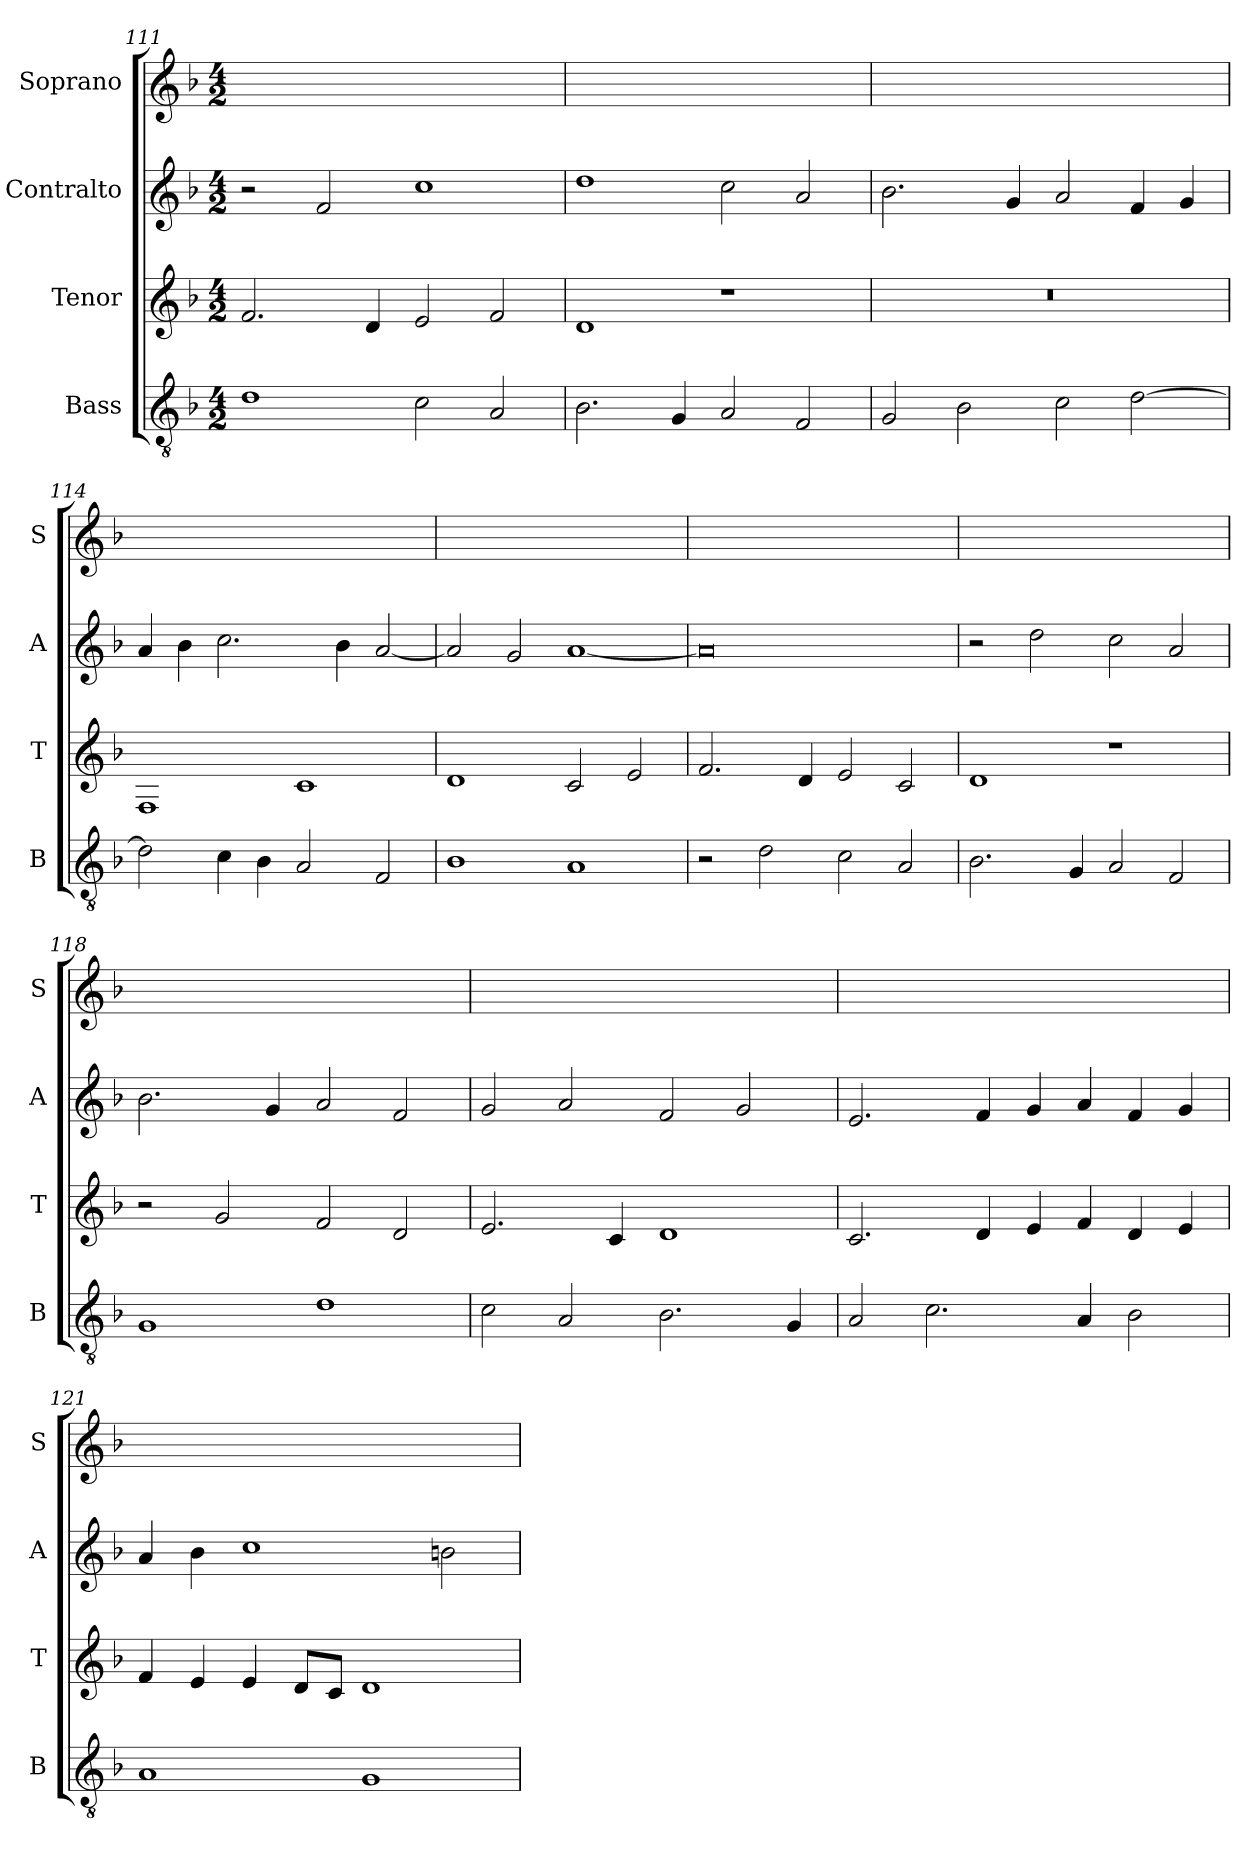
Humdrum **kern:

**kern	**kern	**kern	**kern
*part4	*part3	*part2	*part1
*staff4	*staff3	*staff2	*staff1
*I"Bass	*I"Tenor	*I"Contralto	*I"Soprano
*I'B	*I'T	*I'A	*I'S
*clefGv2	*clefG2	*clefG2	*clefG2
*k[b-]	*k[b-]	*k[b-]	*k[b-]
*F:ion	*F:ion	*F:ion	*F:ion
*M4/2	*M4/2	*M4/2	*M4/2
=111	=111	=111	=111
1d	2.f	2r	0ryy
.	.	2f	.
.	4d	.	.
2c	2e	1cc	.
2A	2f	.	.
=112	=112	=112	=112
2.B-	1d	1dd	0ryy
4G	.	.	.
2A	1r	2cc	.
2F	.	2a	.
=113	=113	=113	=113
2G	0r	2.b-	0ryy
2B-	.	.	.
.	.	4g	.
2c	.	2a	.
[2d	.	4f	.
.	.	4g	.
=114	=114	=114	=114
2d]	1F	4a	0ryy
.	.	4b-	.
4c	.	2.cc	.
4B-	.	.	.
2A	1c	.	.
.	.	4b-	.
2F	.	[2a	.
=115	=115	=115	=115
1B-	1d	2a]	0ryy
.	.	2g	.
1A	2c	[1a	.
.	2e	.	.
=116	=116	=116	=116
2r	2.f	0a]	0ryy
2d	.	.	.
.	4d	.	.
2c	2e	.	.
2A	2c	.	.
=117	=117	=117	=117
2.B-	1d	2r	0ryy
.	.	2dd	.
4G	.	.	.
2A	1r	2cc	.
2F	.	2a	.
=118	=118	=118	=118
1G	2r	2.b-	0ryy
.	2g	.	.
.	.	4g	.
1d	2f	2a	.
.	2d	2f	.
=119	=119	=119	=119
2c	2.e	2g	0ryy
2A	.	2a	.
.	4c	.	.
2.B-	1d	2f	.
.	.	2g	.
4G	.	.	.
=120	=120	=120	=120
2A	2.c	2.e	0ryy
2.c	.	.	.
.	4d	4f	.
.	4e	4g	.
4A	4f	4a	.
2B-	4d	4f	.
.	4e	4g	.
=121	=121	=121	=121
1A	4f	4a	0ryy
.	4e	4b-	.
.	4e	1cc	.
.	8d/L	.	.
.	8c/J	.	.
1G	1d	.	.
.	.	2bn	.
=	=	=	=
*-	*-	*-	*-
